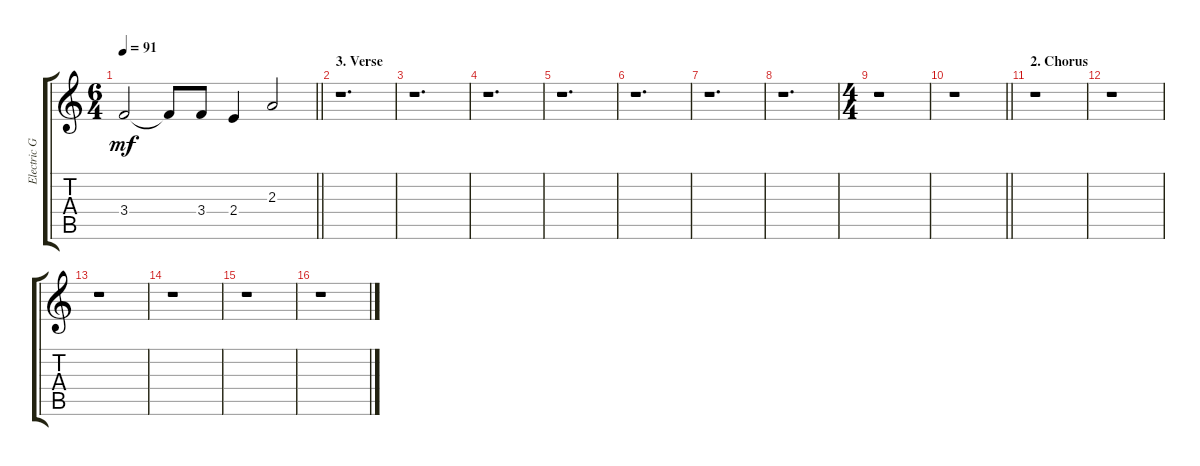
\track ("Electric Guitar: fills (right)" "Electric G") {instrument electricguitarclean}
\staff {score tabs}
\tuning (E4 B3 G3 D3 A2 E2) {hide}
\ts (6 4)
\tempo 91
\clef g2
\barLineRight lightlight
\ks c
3.4.2{dy mf} 3.4{t}.8 3.4.8 2.4.4 2.3.2 |
\section ("" "3. Verse")
r.1{d} |
r.1{d} |
r.1{d} |
r.1{d} |
r.1{d} |
r.1{d} |
r.1{d} |
\ts (4 4)
r.1 |
\barLineRight lightlight
r.1 |
\section ("" "2. Chorus")
r.1 |
r.1 |
r.1 |
r.1 |
r.1 |
r.1
